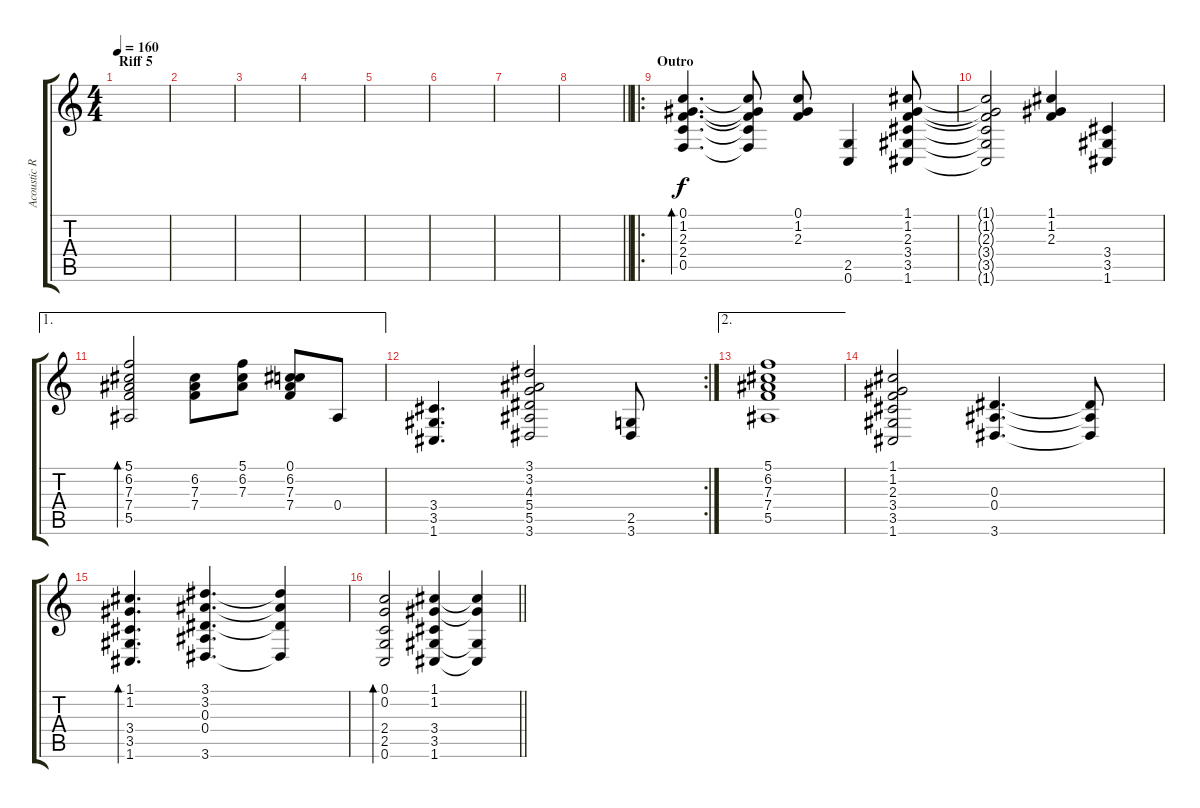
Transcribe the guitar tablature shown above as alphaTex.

\track ("Acoustic Rhythm" "Acoustic R") {instrument acousticguitarsteel}
\staff {score tabs}
\tuning (C4 G3 Eb3 Bb2 F2 C2) {hide}
\ts (4 4)
\section ("" "Riff 5")
\tempo 160
\clef g2
\ks c
|
|
|
|
|
|
|
\barLineRight lightlight
|
\ro
\section ("" "Outro")
(0.1 1.2 2.3 2.4 0.5).4{d bd 60 dy f} (0.1{t} 1.2{t} 2.3{t} 2.4{t} 0.5{t}).8 (0.1 1.2 2.3).8 (2.5 0.6).4 (1.1 1.2 2.3 3.4 3.5 1.6).8 |
(1.1{t} 1.2{t} 2.3{t} 3.4{t} 3.5{t} 1.6{t}).2 (1.1 1.2 2.3).4 (3.4 3.5 1.6).4 |
\ae 1
(5.1 6.2 7.3 7.4 5.5).2{bd 240} (6.2 7.3 7.4).8 (5.1 6.2 7.3).8 (0.1 6.2 7.3 7.4).8 0.4.8 |
\rc 2
(3.4 3.5 1.6).4{d} (3.1 3.2 4.3 5.4 5.5 3.6).2 (2.5 3.6).8 |
\ae 2
(5.1 6.2 7.3 7.4 5.5).1 |
(1.1 1.2 2.3 3.4 3.5 1.6).2 (0.3 0.4 3.6).4{d} (0.3{t} 0.4{t} 3.6{t}).8 |
(1.1 1.2 3.4 3.5 1.6).4{d bd 240} (3.1 3.2 0.3 0.4 3.6).4{d} (3.1{t} 3.2{t} 0.3{t} 3.6{t}).4 |
\barLineRight lightlight
(0.1 0.2 2.4 2.5 0.6).2{bd 120} (1.1 1.2 3.4 3.5 1.6).4 (1.1{t} 1.2{t} 3.5{t} 1.6{t}).4
